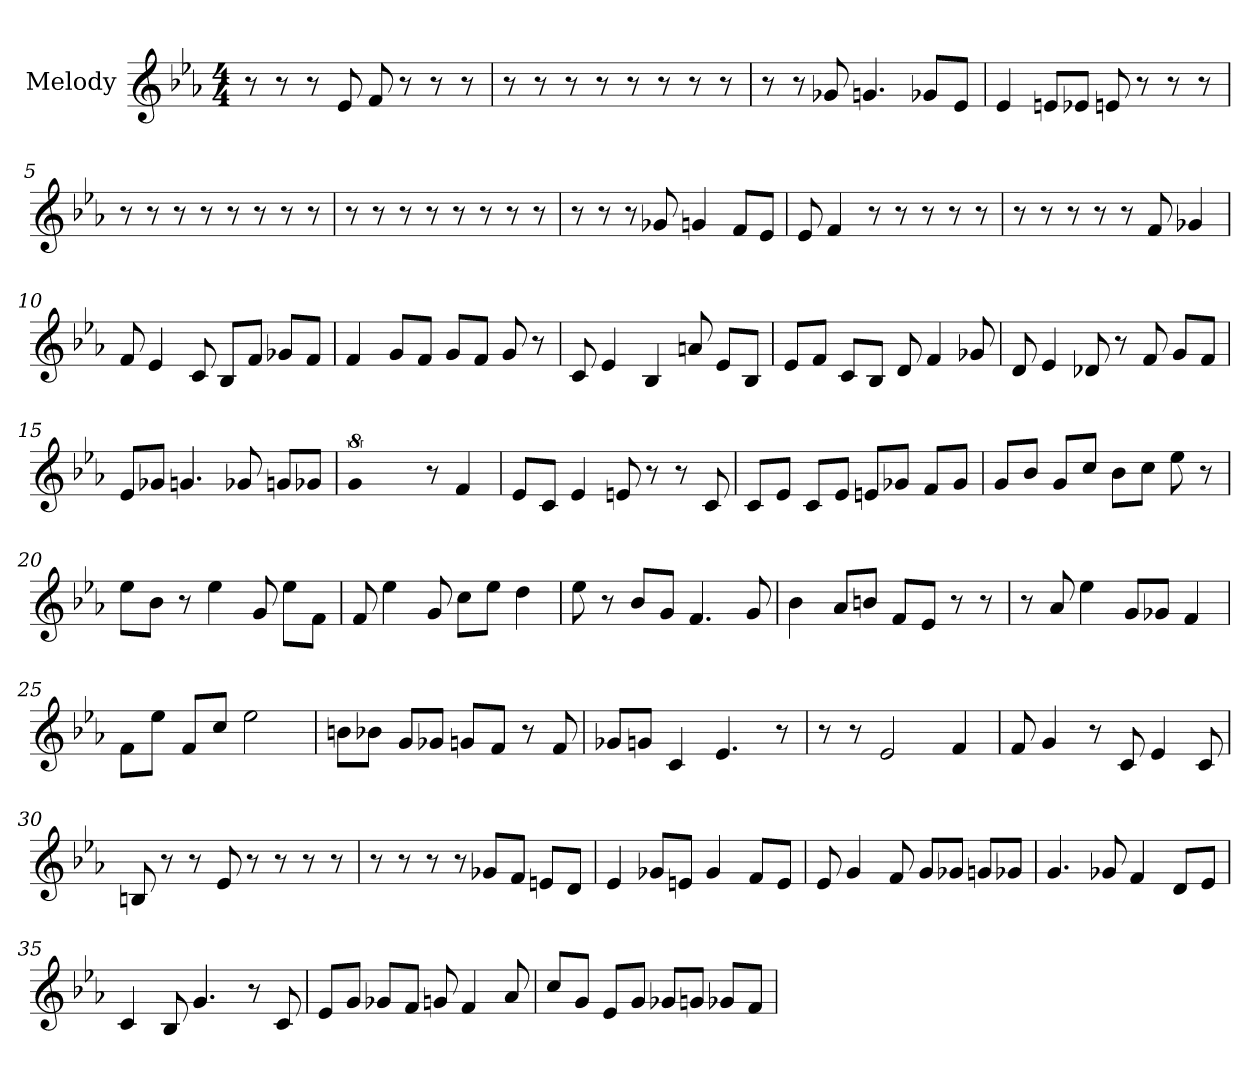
**kern
*part1
*staff1
*I"Melody
*clefG2
*k[b-e-a-]
*E-:
*M4/4
*MM83
=1
8r
8r
8r
8e-
8f
8r
8r
8r
=2
8r
8r
8r
8r
8r
8r
8r
8r
=3
8r
8r
8g-
4.g
8g-/L
8e-/J
=4
4e-
8e/L
8e-/J
8e
8r
8r
8r
=5
8r
8r
8r
8r
8r
8r
8r
8r
=6
8r
8r
8r
8r
8r
8r
8r
8r
=7
8r
8r
8r
8g-
4g
8f/L
8e-/J
=8
8e-
4f
8r
8r
8r
8r
8r
=9
8r
8r
8r
8r
8r
8f
4g-
=10
8f
4e-
8c
8B-/L
8f/J
8g-/L
8f/J
=11
4f
8g/L
8f/J
8g/L
8f/J
8g
8r
=12
8c
4e-
4B-
8a
8e-/L
8B-/J
=13
8e-/L
8f/J
8c/L
8B-/J
8d
4f
8g-
=14
8d
4e-
8d-
8r
8f
8g/L
8f/J
=15
8e-/L
8g-/J
4.g
8g-
8g/L
8g-/J
=16
!LO:N:vis=2
8%5g
8r
4f
=17
8e-/L
8c/J
4e-
8e
8r
8r
8c
=18
8c/L
8e-/J
8c/L
8e-/J
8e/L
8g-/J
8f/L
8g-/J
=19
8g/L
8b-/J
8g/L
8cc/J
8b-\L
8cc\J
8ee-
8r
=20
8ee-\L
8b-\J
8r
4ee-
8g
8ee-\L
8f\J
=21
8f
4ee-
8g
8cc\L
8ee-\J
4dd
=22
8ee-
8r
8b-/L
8g/J
4.f
8g
=23
4b-
8a-/L
8b/J
8f/L
8e-/J
8r
8r
=24
8r
8a-
4ee-
8g/L
8g-/J
4f
=25
8f\L
8ee-\J
8f/L
8cc/J
2ee-
=26
8b\L
8b-\J
8g/L
8g-/J
8g/L
8f/J
8r
8f
=27
8g-/L
8g/J
4c
4.e-
8r
=28
8r
8r
2e-
4f
=29
8f
4g
8r
8c
4e-
8c
=30
8B
8r
8r
8e-
8r
8r
8r
8r
=31
8r
8r
8r
8r
8g-/L
8f/J
8e/L
8d/J
=32
4e-
8g-/L
8e/J
4g-
8f/L
8e/J
=33
8e-
4g
8f
8g/L
8g-/J
8g/L
8g-/J
=34
4.g
8g-
4f
8d/L
8e-/J
=35
4c
8B-
4.g
8r
8c
=36
8e-/L
8g/J
8g-/L
8f/J
8g
4f
8a-
=37
8cc/L
8g/J
8e-/L
8g/J
8g-/L
8g/J
8g-/L
8f/J
=
*-
